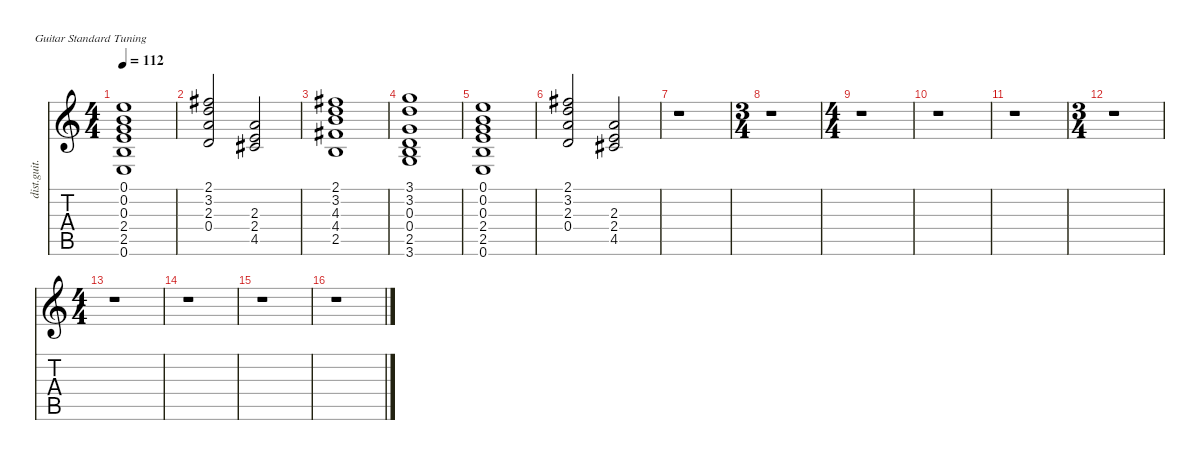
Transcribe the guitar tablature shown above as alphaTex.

\defaultSystemsLayout 4
\hideDynamics
\bracketExtendMode nobrackets
\otherSystemsTrackNameOrientation horizontal
\track ("John Petrucci2" "dist.guit.") {instrument distortionguitar}
\staff {score tabs}
\tuning (E4 B3 G3 D3 A2 E2)
\ts (4 4)
\tempo 112
\clef g2
\ks c
(0.1 0.2 0.3 2.4 2.5 0.6).1{dy f beam Up} |
(2.1{acc #} 3.2 2.3 0.4).2{beam Up} (2.3 2.4 4.5{acc #}).2{beam Up} |
(2.1{acc #} 3.2 4.3 4.4{acc #} 2.5).1{beam Up} |
(3.1 3.2 0.3 0.4 2.5 3.6).1{beam Up} |
(0.1 0.2 0.3 2.4 2.5 0.6).1{beam Up} |
(2.1{acc #} 3.2 2.3 0.4).2{beam Up} (2.3 2.4 4.5{acc #}).2{beam Up} |
r.1{beam Down} |
\ts (3 4)
\beaming (8 2 2 2)
r.1{beam Down} |
\ts (4 4)
\beaming (8 2 2 2 2)
r.1{beam Down} |
r.1{beam Down} |
r.1{beam Down} |
\ts (3 4)
\beaming (8 2 2 2)
r.1{beam Down} |
\ts (4 4)
\beaming (8 2 2 2 2)
r.1{beam Down} |
r.1{beam Down} |
r.1{beam Down} |
r.1{beam Down}
